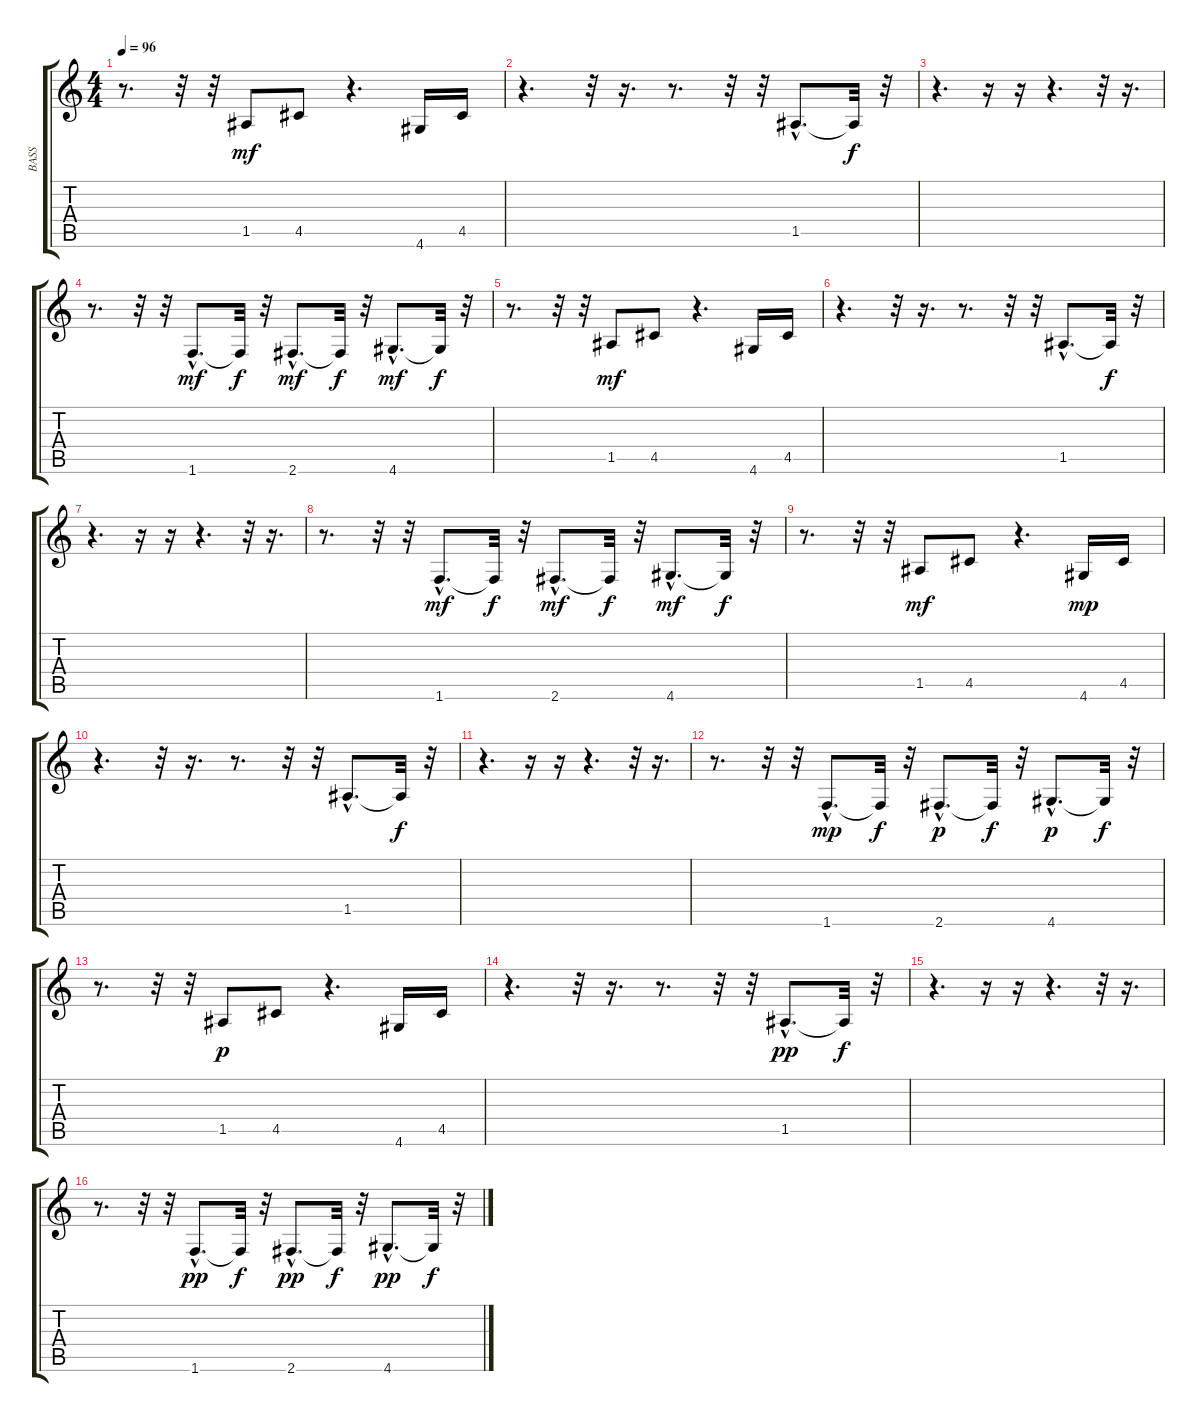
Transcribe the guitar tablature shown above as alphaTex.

\track ("BASS" "BASS") {instrument fretlessbass}
\staff {score tabs}
\tuning (E4 B3 G3 D3 A2 E2) {hide}
\ts (4 4)
\tempo 96
\clef g2
\ks c
r.8{d dy f} r.32 r.32 1.5.8{dy mf} 4.5.8 r.4{d} 4.6.16 4.5.16 |
r.4{d} r.32 r.16{d} r.8{d} r.32 r.32 1.5{hac}.8{d} 1.5{t}.32{dy f} r.32 |
r.4{d} r.16 r.16 r.4{d} r.32 r.16{d} |
r.8{d} r.32 r.32 1.6{hac}.8{d dy mf} 1.6{t}.32{dy f} r.32 2.6{hac}.8{d dy mf} 2.6{t}.32{dy f} r.32 4.6{hac}.8{d dy mf} 4.6{t}.32{dy f} r.32 |
r.8{d} r.32 r.32 1.5.8{dy mf} 4.5.8 r.4{d} 4.6.16 4.5.16 |
r.4{d} r.32 r.16{d} r.8{d} r.32 r.32 1.5{hac}.8{d} 1.5{t}.32{dy f} r.32 |
r.4{d} r.16 r.16 r.4{d} r.32 r.16{d} |
r.8{d} r.32 r.32 1.6{hac}.8{d dy mf} 1.6{t}.32{dy f} r.32 2.6{hac}.8{d dy mf} 2.6{t}.32{dy f} r.32 4.6{hac}.8{d dy mf} 4.6{t}.32{dy f} r.32 |
r.8{d} r.32 r.32 1.5.8{dy mf} 4.5.8 r.4{d} 4.6.16{dy mp} 4.5.16 |
r.4{d} r.32 r.16{d} r.8{d} r.32 r.32 1.5{hac}.8{d} 1.5{t}.32{dy f} r.32 |
r.4{d} r.16 r.16 r.4{d} r.32 r.16{d} |
r.8{d} r.32 r.32 1.6{hac}.8{d dy mp} 1.6{t}.32{dy f} r.32 2.6{hac}.8{d dy p} 2.6{t}.32{dy f} r.32 4.6{hac}.8{d dy p} 4.6{t}.32{dy f} r.32 |
r.8{d} r.32 r.32 1.5.8{dy p} 4.5.8 r.4{d} 4.6.16 4.5.16 |
r.4{d} r.32 r.16{d} r.8{d} r.32 r.32 1.5{hac}.8{d dy pp} 1.5{t}.32{dy f} r.32 |
r.4{d} r.16 r.16 r.4{d} r.32 r.16{d} |
r.8{d} r.32 r.32 1.6{hac}.8{d dy pp} 1.6{t}.32{dy f} r.32 2.6{hac}.8{d dy pp} 2.6{t}.32{dy f} r.32 4.6{hac}.8{d dy pp} 4.6{t}.32{dy f} r.32
